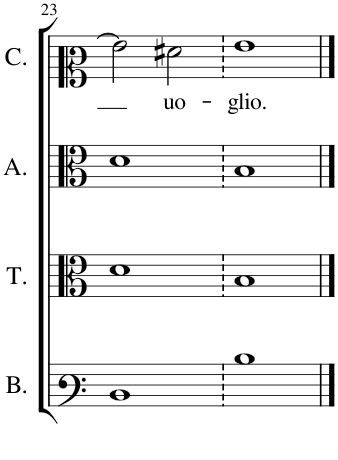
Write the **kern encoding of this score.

**kern	**kern	**kern	**kern	**text
*part4	*part3	*part2	*part1	*part1
*staff4	*staff3	*staff2	*staff1	*staff1
*I"Bassus	*I"Tenor	*I"Altus	*I"Cantus	*
*I'B.	*I'T.	*I'A.	*I'C.	*
!!LO:PB:g=z
*clefF3	*clefC3	*clefC3	*clefC2	*
*k[]	*k[]	*k[]	*k[]	*
*M4/4	*M4/4	*M4/4	*M4/4	*
=23	=23	=23	=23	=23
1D	1d	1d	2g\]	.
!	!	!	!	!LO:LY:b
.	.	.	2f#X\	uo-
=24	=24	=24	=24	=24
!	!	!	!	!LO:LY:b
1d	1B	1B	1g	-glio.
==	==	==	==	==
*-	*-	*-	*-	*-
